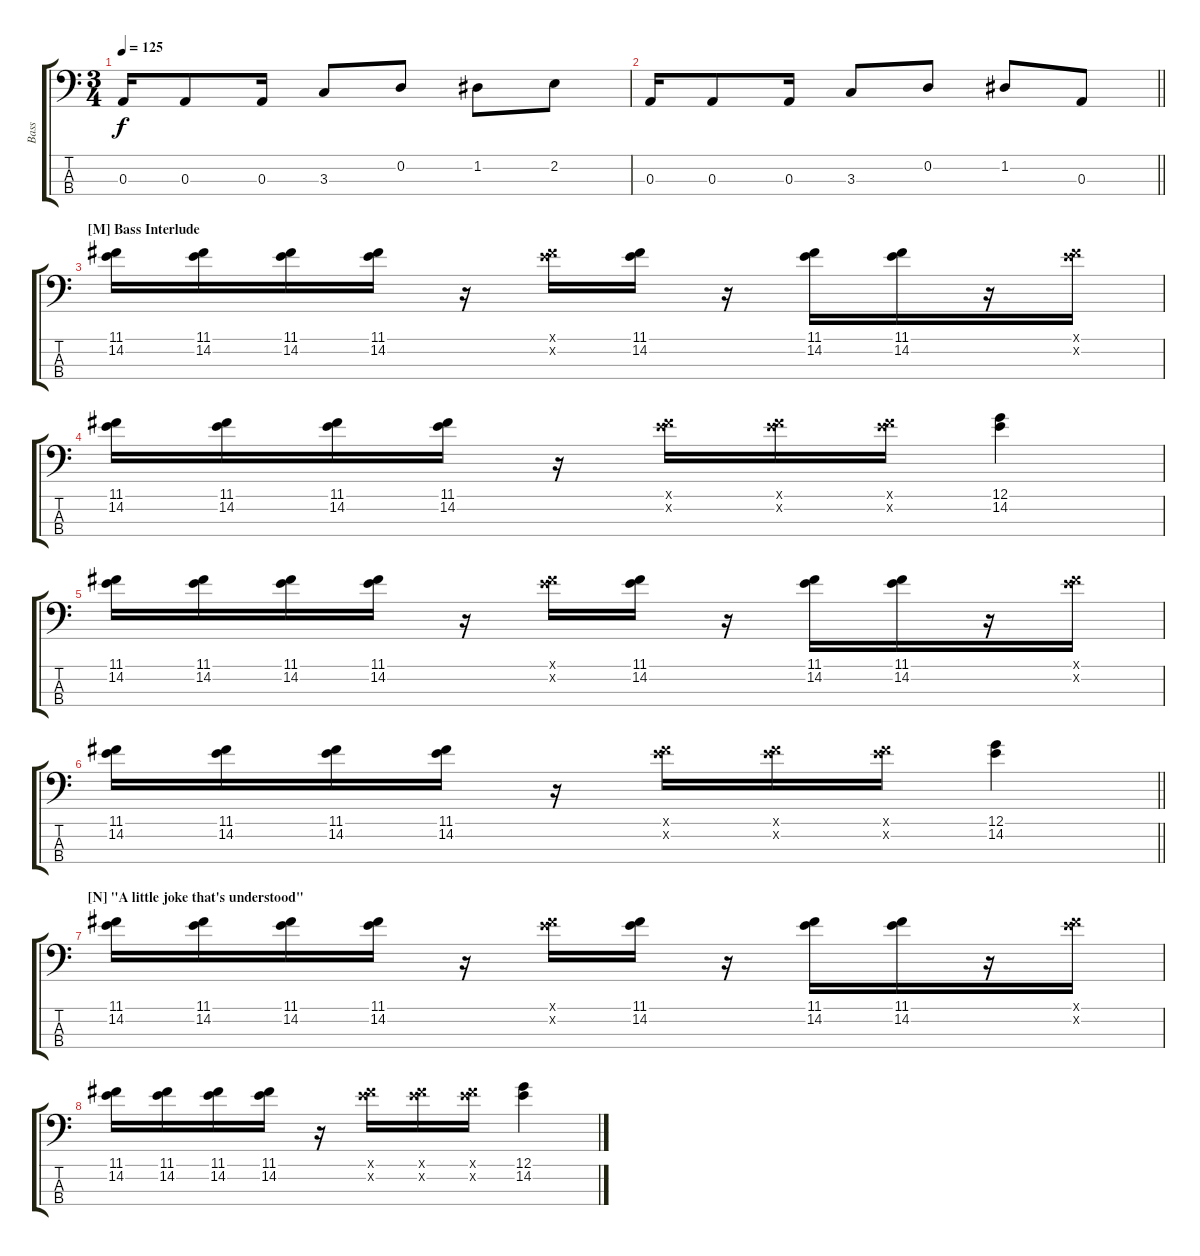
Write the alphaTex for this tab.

\track ("Bass" "Bass") {instrument electricbasspick}
\staff {score tabs}
\tuning (G2 D2 A1 E1) {hide}
\ts (3 4)
\tempo 125
\clef f4
\ks c
0.3.16{dy f} 0.3.8 0.3.16 3.3.8 0.2.8 1.2.8 2.2.8 |
\barLineRight lightlight
0.3.16 0.3.8 0.3.16 3.3.8 0.2.8 1.2.8 0.3.8 |
\section ("" "[M] Bass Interlude")
(11.1 14.2).16 (11.1 14.2).16 (11.1 14.2).16 (11.1 14.2).16 r.16 (11.1{x} 14.2{x}).16 (11.1 14.2).16 r.16 (11.1 14.2).16 (11.1 14.2).16 r.16 (11.1{x} 14.2{x}).16 |
(11.1 14.2).16 (11.1 14.2).16 (11.1 14.2).16 (11.1 14.2).16 r.16 (11.1{x} 14.2{x}).16 (11.1{x} 14.2{x}).16 (11.1{x} 14.2{x}).16 (12.1 14.2).4 |
(11.1 14.2).16 (11.1 14.2).16 (11.1 14.2).16 (11.1 14.2).16 r.16 (11.1{x} 14.2{x}).16 (11.1 14.2).16 r.16 (11.1 14.2).16 (11.1 14.2).16 r.16 (11.1{x} 14.2{x}).16 |
\barLineRight lightlight
(11.1 14.2).16 (11.1 14.2).16 (11.1 14.2).16 (11.1 14.2).16 r.16 (11.1{x} 14.2{x}).16 (11.1{x} 14.2{x}).16 (11.1{x} 14.2{x}).16 (12.1 14.2).4 |
\section ("" "[N] \"A little joke that's understood\"")
(11.1 14.2).16 (11.1 14.2).16 (11.1 14.2).16 (11.1 14.2).16 r.16 (11.1{x} 14.2{x}).16 (11.1 14.2).16 r.16 (11.1 14.2).16 (11.1 14.2).16 r.16 (11.1{x} 14.2{x}).16 |
(11.1 14.2).16 (11.1 14.2).16 (11.1 14.2).16 (11.1 14.2).16 r.16 (11.1{x} 14.2{x}).16 (11.1{x} 14.2{x}).16 (11.1{x} 14.2{x}).16 (12.1 14.2).4
